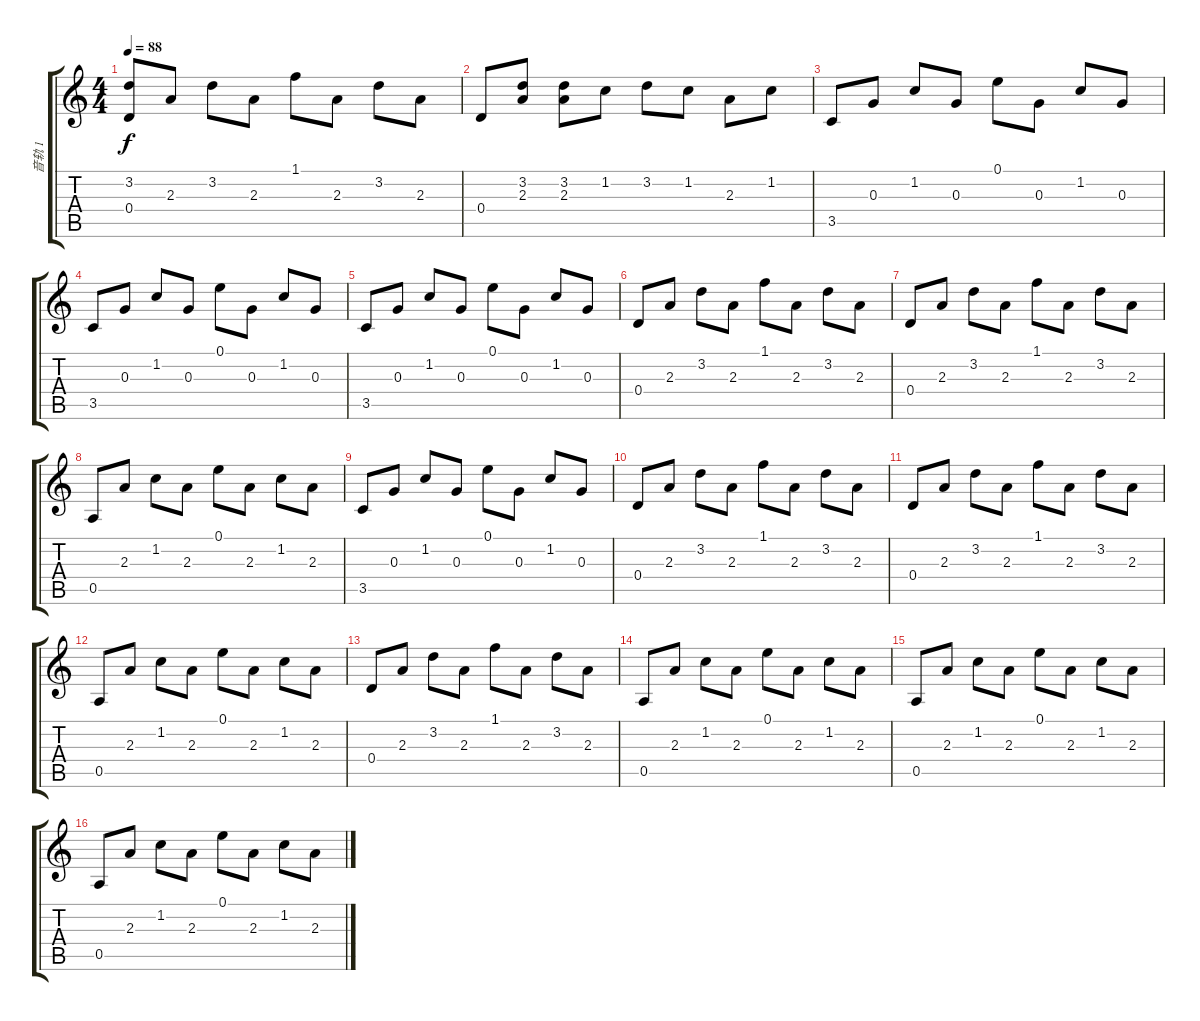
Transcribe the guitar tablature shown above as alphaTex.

\track ("音轨 1" "音轨 1") {instrument acousticguitarnylon}
\staff {score tabs}
\tuning (E4 B3 G3 D3 A2 E2) {hide}
\ts (4 4)
\tempo 88
\clef g2
\ks c
(3.2 0.4).8{dy f} 2.3.8 3.2.8 2.3.8 1.1.8 2.3.8 3.2.8 2.3.8 |
0.4.8 (3.2 2.3).8 (3.2 2.3).8 1.2.8 3.2.8 1.2.8 2.3.8 1.2.8 |
3.5.8 0.3.8 1.2.8 0.3.8 0.1.8 0.3.8 1.2.8 0.3.8 |
3.5.8 0.3.8 1.2.8 0.3.8 0.1.8 0.3.8 1.2.8 0.3.8 |
3.5.8 0.3.8 1.2.8 0.3.8 0.1.8 0.3.8 1.2.8 0.3.8 |
0.4.8 2.3.8 3.2.8 2.3.8 1.1.8 2.3.8 3.2.8 2.3.8 |
0.4.8 2.3.8 3.2.8 2.3.8 1.1.8 2.3.8 3.2.8 2.3.8 |
0.5.8 2.3.8 1.2.8 2.3.8 0.1.8 2.3.8 1.2.8 2.3.8 |
3.5.8 0.3.8 1.2.8 0.3.8 0.1.8 0.3.8 1.2.8 0.3.8 |
0.4.8 2.3.8 3.2.8 2.3.8 1.1.8 2.3.8 3.2.8 2.3.8 |
0.4.8 2.3.8 3.2.8 2.3.8 1.1.8 2.3.8 3.2.8 2.3.8 |
0.5.8 2.3.8 1.2.8 2.3.8 0.1.8 2.3.8 1.2.8 2.3.8 |
0.4.8 2.3.8 3.2.8 2.3.8 1.1.8 2.3.8 3.2.8 2.3.8 |
0.5.8 2.3.8 1.2.8 2.3.8 0.1.8 2.3.8 1.2.8 2.3.8 |
0.5.8 2.3.8 1.2.8 2.3.8 0.1.8 2.3.8 1.2.8 2.3.8 |
0.5.8 2.3.8 1.2.8 2.3.8 0.1.8 2.3.8 1.2.8 2.3.8
